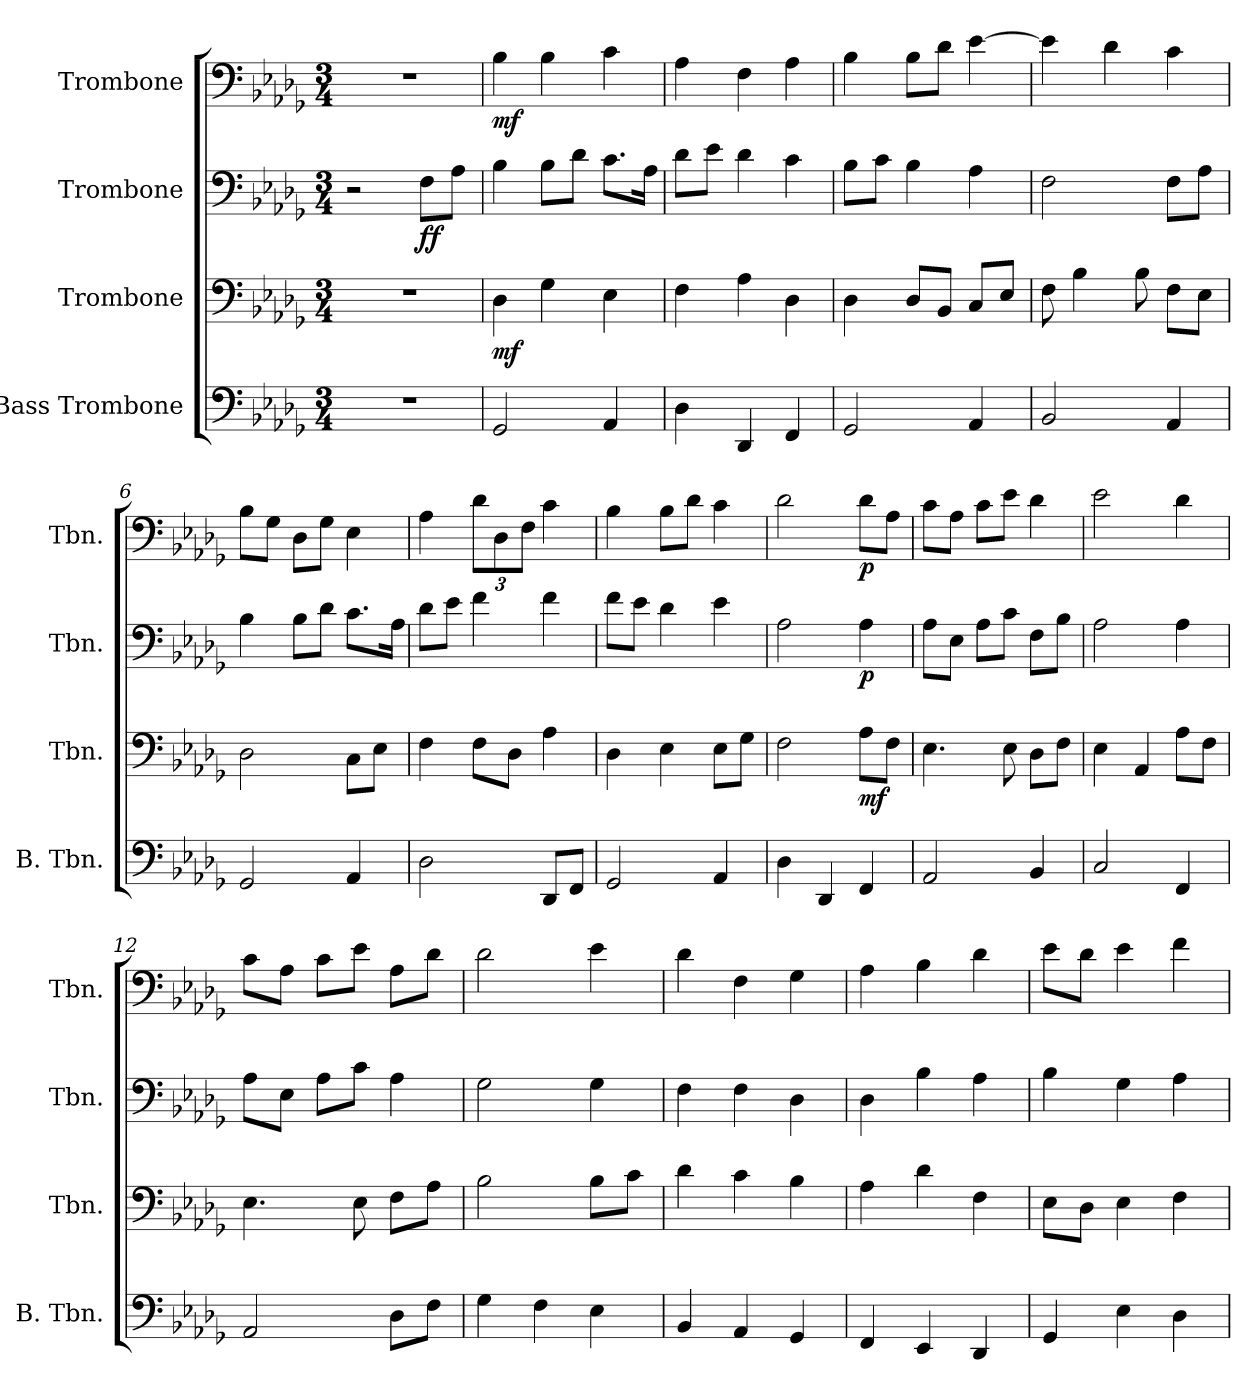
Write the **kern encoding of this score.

**kern	**kern	**dynam	**kern	**dynam	**kern	**dynam
*part4	*part3	*part3	*part2	*part2	*part1	*part1
*staff4	*staff3	*staff3	*staff2	*staff2	*staff1	*staff1
*I"Bass Trombone	*I"Trombone	*	*I"Trombone	*	*I"Trombone	*
*I'B. Tbn.	*I'Tbn.	*	*I'Tbn.	*	*I'Tbn.	*
*clefF4	*clefF4	*	*clefF4	*	*clefF4	*
*k[b-e-a-d-g-]	*k[b-e-a-d-g-]	*	*k[b-e-a-d-g-]	*	*k[b-e-a-d-g-]	*
*M3/4	*M3/4	*	*M3/4	*	*M3/4	*
=1	=1	=1	=1	=1	=1	=1
2.r	2.r	.	2r	.	2.r	.
!	!	!	!	!LO:DY:b	!	!
.	.	.	8F\L	ff	.	.
.	.	.	8A-\J	.	.	.
=2	=2	=2	=2	=2	=2	=2
!	!	!LO:DY:b	!	!	!	!LO:DY:b
2GG-/	4D-\	mf	4B-\	.	4B-\	mf
.	4G-\	.	8B-\L	.	4B-\	.
.	.	.	8d-\J	.	.	.
4AA-/	4E-\	.	8.c\L	.	4c\	.
.	.	.	16A-\Jk	.	.	.
=3	=3	=3	=3	=3	=3	=3
4D-\	4F\	.	8d-\L	.	4A-\	.
.	.	.	8e-\J	.	.	.
4DD-/	4A-\	.	4d-\	.	4F\	.
4FF/	4D-\	.	4c\	.	4A-\	.
=4	=4	=4	=4	=4	=4	=4
2GG-/	4D-\	.	8B-\L	.	4B-\	.
.	.	.	8c\J	.	.	.
.	8D-/L	.	4B-\	.	8B-\L	.
.	8BB-/J	.	.	.	8d-\J	.
4AA-/	8C/L	.	4A-\	.	[4e-\	.
.	8E-/J	.	.	.	.	.
=5	=5	=5	=5	=5	=5	=5
2BB-/	8F\	.	2F\	.	4e-\]	.
.	4B-\	.	.	.	.	.
.	.	.	.	.	4d-\	.
.	8B-\	.	.	.	.	.
4AA-/	8F\L	.	8F\L	.	4c\	.
.	8E-\J	.	8A-\J	.	.	.
!!LO:LB:g=z
=6	=6	=6	=6	=6	=6	=6
2GG-/	2D-\	.	4B-\	.	8B-\L	.
.	.	.	.	.	8G-\J	.
.	.	.	8B-\L	.	8D-\L	.
.	.	.	8d-\J	.	8G-\J	.
4AA-/	8C\L	.	8.c\L	.	4E-\	.
.	8E-\J	.	.	.	.	.
.	.	.	16A-\Jk	.	.	.
=7	=7	=7	=7	=7	=7	=7
2D-\	4F\	.	8d-\L	.	4A-\	.
.	.	.	8e-\J	.	.	.
*	*	*	*	*	*Xbrackettup	*
.	8F\L	.	4f\	.	12d-\L	.
.	.	.	.	.	12D-\	.
.	8D-\J	.	.	.	.	.
.	.	.	.	.	12F\J	.
8DD-/L	4A-\	.	4f\	.	4c\	.
8FF/J	.	.	.	.	.	.
=8	=8	=8	=8	=8	=8	=8
2GG-/	4D-\	.	8f\L	.	4B-\	.
.	.	.	8e-\J	.	.	.
.	4E-\	.	4d-\	.	8B-\L	.
.	.	.	.	.	8d-\J	.
4AA-/	8E-\L	.	4e-\	.	4c\	.
.	8G-\J	.	.	.	.	.
=9	=9	=9	=9	=9	=9	=9
4D-\	2F\	.	2A-\	.	2d-\	.
4DD-/	.	.	.	.	.	.
!	!	!LO:DY:b	!	!LO:DY:b	!	!LO:DY:b
4FF/	8A-\L	mf	4A-\	p	8d-\L	p
.	8F\J	.	.	.	8A-\J	.
=10	=10	=10	=10	=10	=10	=10
2AA-/	4.E-\	.	8A-\L	.	8c\L	.
.	.	.	8E-\J	.	8A-\J	.
.	.	.	8A-\L	.	8c\L	.
.	8E-\	.	8c\J	.	8e-\J	.
4BB-/	8D-\L	.	8F\L	.	4d-\	.
.	8F\J	.	8B-\J	.	.	.
=11	=11	=11	=11	=11	=11	=11
2C/	4E-\	.	2A-\	.	2e-\	.
.	4AA-/	.	.	.	.	.
4FF/	8A-\L	.	4A-\	.	4d-\	.
.	8F\J	.	.	.	.	.
!!LO:PB:g=z
=12	=12	=12	=12	=12	=12	=12
2AA-/	4.E-\	.	8A-\L	.	8c\L	.
.	.	.	8E-\J	.	8A-\J	.
.	.	.	8A-\L	.	8c\L	.
.	8E-\	.	8c\J	.	8e-\J	.
8D-\L	8F\L	.	4A-\	.	8A-\L	.
8F\J	8A-\J	.	.	.	8d-\J	.
=13	=13	=13	=13	=13	=13	=13
4G-\	2B-\	.	2G-\	.	2d-\	.
4F\	.	.	.	.	.	.
4E-\	8B-\L	.	4G-\	.	4e-\	.
.	8c\J	.	.	.	.	.
=14	=14	=14	=14	=14	=14	=14
4BB-/	4d-\	.	4F\	.	4d-\	.
4AA-/	4c\	.	4F\	.	4F\	.
4GG-/	4B-\	.	4D-\	.	4G-\	.
=15	=15	=15	=15	=15	=15	=15
4FF/	4A-\	.	4D-\	.	4A-\	.
4EE-/	4d-\	.	4B-\	.	4B-\	.
4DD-/	4F\	.	4A-\	.	4d-\	.
=16	=16	=16	=16	=16	=16	=16
4GG-/	8E-\L	.	4B-\	.	8e-\L	.
.	8D-\J	.	.	.	8d-\J	.
4E-\	4E-\	.	4G-\	.	4e-\	.
4D-\	4F\	.	4A-\	.	4f\	.
=	=	=	=	=	=	=
*-	*-	*-	*-	*-	*-	*-
